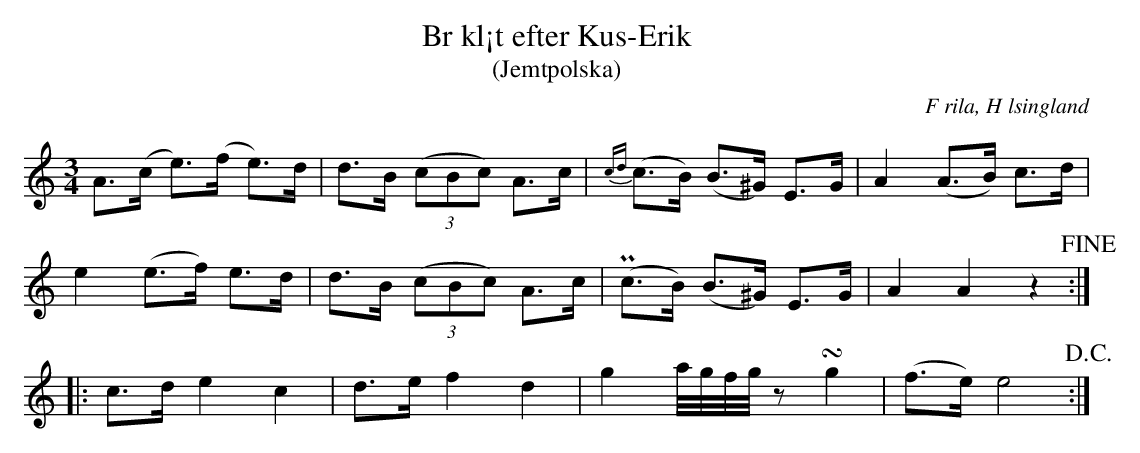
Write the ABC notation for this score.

X:1
T: Br kl¡t efter Kus-Erik
T: (Jemtpolska)
O: F rila, H lsingland
M: 3/4
L: 1/8
K: Am
A>(c e>)(f e)>d | d>B ((3cBc) A>c | {cd}(c>B) (B>^G)   E>G      | A2    (A>B) c>d  |
e2   (e>f) e>d  | d>B ((3cBc) A>c | (Pc>B)    (B>^G)   E>G      | A2    A2    z2  !fine! ::
K: C
c>d  e2    c2   | d>e f2      d2  | g2        a//g//f//g//z !turn!g2 | (f>e) e4 !D.C.!       :|
